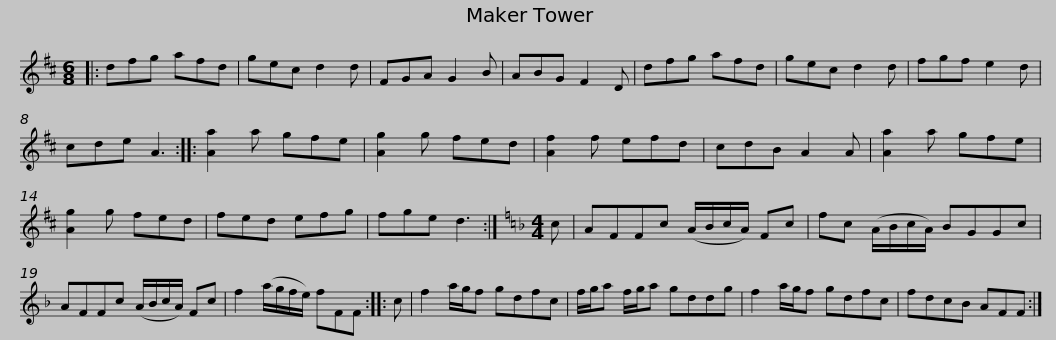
X:1
L:1/8
M:6/8
I:linebreak $
K:D
V:1 treble
V:1
|: dfg afd | gec d2 d | FGA G2 B | ABG F2 D | dfg afd | %5
 gec d2 d | fgf e2 d | cde A3 ::$ [Aa]2 a gfe | [Ag]2 g fed | %10
 [Af]2 f efd | cdB A2 A | [Aa]2 a gfe | [Ag]2 g fed | fed efg |$ %15
 fge d3 :|[K:F][M:4/4] c | AFFc (A/B/c/A/) Fc | fc (A/B/c/A/) BGGc | AFFc (A/B/c/A/) Fc |$ %20
 f2 (a/g/f/e/) fFF :: c | f2 a/g/f gdfc | f/g/a f/g/a gddg | f2 a/g/f gdfc | %25
 fdcB AFF :| %26
